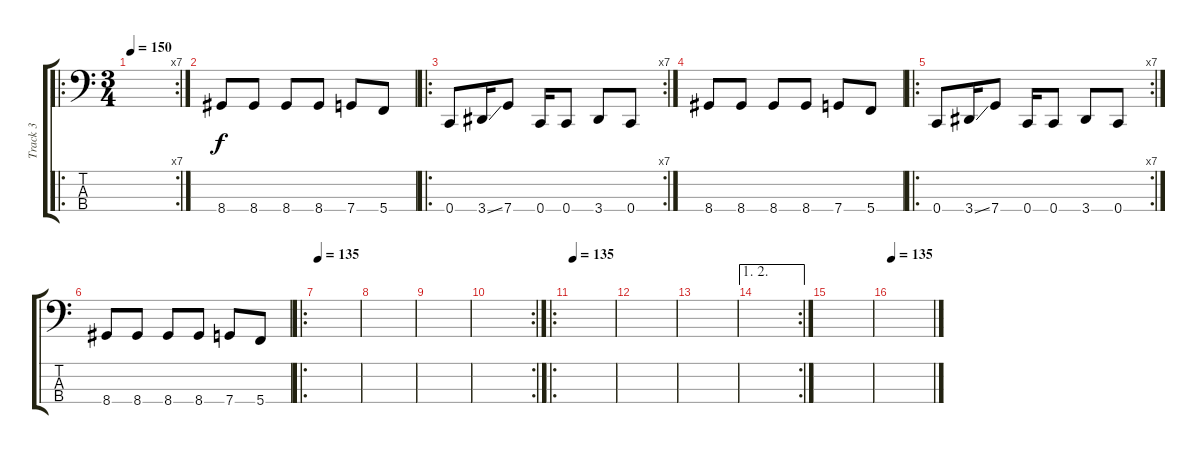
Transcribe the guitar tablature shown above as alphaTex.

\track ("Track 3" "Track 3") {instrument electricbassfinger}
\staff {score tabs}
\tuning (F2 C2 G1 C1) {hide}
\ro
\rc 7
\ts (3 4)
\tempo 150
\clef f4
\ks c
|
8.4.8 8.4.8 8.4.8 8.4.8 7.4.8 5.4.8 |
\ro
\rc 7
0.4.8 3.4{ss}.16 7.4.8 0.4.16 0.4.8 3.4.8 0.4.8 |
8.4.8 8.4.8 8.4.8 8.4.8 7.4.8 5.4.8 |
\ro
\rc 7
0.4.8 3.4{ss}.16 7.4.8 0.4.16 0.4.8 3.4.8 0.4.8 |
8.4.8 8.4.8 8.4.8 8.4.8 7.4.8 5.4.8 |
\ro
\tempo 135
|
|
|
\rc 2
|
\ro
\tempo 135
|
|
|
\ae (1 2)
\rc 2
|
|
\tempo 135
